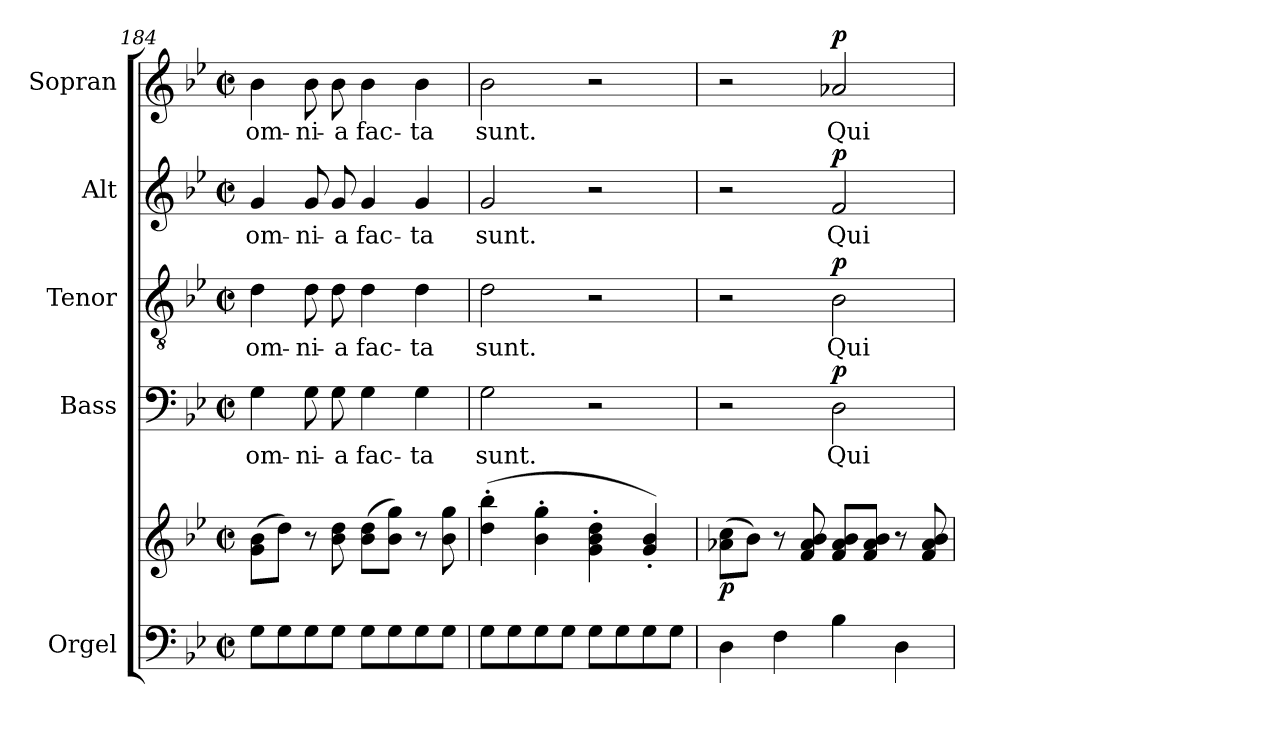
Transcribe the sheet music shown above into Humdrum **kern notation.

**kern	**kern	**dynam	**kern	**text	**dynam	**kern	**text	**dynam	**kern	**text	**dynam	**kern	**text	**dynam
*part5	*part5	*part5	*part4	*part4	*part4	*part3	*part3	*part3	*part2	*part2	*part2	*part1	*part1	*part1
*staff6	*staff5	*staff5/6	*staff4	*staff4	*staff4	*staff3	*staff3	*staff3	*staff2	*staff2	*staff2	*staff1	*staff1	*staff1
*I"Orgel	*	*	*I"Bass	*	*	*I"Tenor	*	*	*I"Alt	*	*	*I"Sopran	*	*
*I'Org.	*	*	*I'B.	*	*	*I'T.	*	*	*I'A.	*	*	*I'S.	*	*
*clefF4	*clefG2	*	*clefF4	*	*	*clefGv2	*	*	*clefG2	*	*	*clefG2	*	*
*k[b-e-]	*k[b-e-]	*	*k[b-e-]	*	*	*k[b-e-]	*	*	*k[b-e-]	*	*	*k[b-e-]	*	*
*B-:	*B-:	*	*B-:	*	*	*B-:	*	*	*B-:	*	*	*B-:	*	*
*M2/2	*M2/2	*	*M2/2	*	*	*M2/2	*	*	*M2/2	*	*	*M2/2	*	*
*met(c|)	*met(c|)	*	*met(c|)	*	*	*met(c|)	*	*	*met(c|)	*	*	*met(c|)	*	*
=184	=184	=184	=184	=184	=184	=184	=184	=184	=184	=184	=184	=184	=184	=184
!	!	!	!	!LO:LY:b	!	!	!LO:LY:b	!	!	!LO:LY:b	!	!	!LO:LY:b	!
8G\L	(>8g\ 8b-\L	.	4G\	om-	.	4d\	om-	.	4g/	om-	.	4b-\	om-	.
8G\	8dd\J)	.	.	.	.	.	.	.	.	.	.	.	.	.
!	!	!	!	!LO:LY:b	!	!	!LO:LY:b	!	!	!LO:LY:b	!	!	!LO:LY:b	!
8G\	8r	.	8G\	-ni-	.	8d\	-ni-	.	8g/	-ni-	.	8b-\	-ni-	.
!	!	!	!	!LO:LY:b	!	!	!LO:LY:b	!	!	!LO:LY:b	!	!	!LO:LY:b	!
8G\J	8b-\ 8dd\	.	8G\	-a	.	8d\	-a	.	8g/	-a	.	8b-\	-a	.
!	!	!	!	!LO:LY:b	!	!	!LO:LY:b	!	!	!LO:LY:b	!	!	!LO:LY:b	!
8G\L	(>8b-\ 8dd\L	.	4G\	fac-	.	4d\	fac-	.	4g/	fac-	.	4b-\	fac-	.
8G\	8b-\ 8gg\J)	.	.	.	.	.	.	.	.	.	.	.	.	.
!	!	!	!	!LO:LY:b	!	!	!LO:LY:b	!	!	!LO:LY:b	!	!	!LO:LY:b	!
8G\	8r	.	4G\	-ta	.	4d\	-ta	.	4g/	-ta	.	4b-\	-ta	.
8G\J	8b-\ 8gg\	.	.	.	.	.	.	.	.	.	.	.	.	.
=185	=185	=185	=185	=185	=185	=185	=185	=185	=185	=185	=185	=185	=185	=185
!	!	!	!	!LO:LY:b	!	!	!LO:LY:b	!	!	!LO:LY:b	!	!	!LO:LY:b	!
8G\L	(>4dd\'> 4bb-\'>	.	2G\	sunt.	.	2d\	sunt.	.	2g/	sunt.	.	2b-\	sunt.	.
8G\	.	.	.	.	.	.	.	.	.	.	.	.	.	.
8G\	4b-\'> 4gg\'>	.	.	.	.	.	.	.	.	.	.	.	.	.
8G\J	.	.	.	.	.	.	.	.	.	.	.	.	.	.
8G\L	4g\'> 4b-\'> 4dd\'>	.	2r	.	.	2r	.	.	2r	.	.	2r	.	.
8G\	.	.	.	.	.	.	.	.	.	.	.	.	.	.
8G\	4g/'< 4b-/'<)	.	.	.	.	.	.	.	.	.	.	.	.	.
8G\J	.	.	.	.	.	.	.	.	.	.	.	.	.	.
!!LO:LB:g=z
=186	=186	=186	=186	=186	=186	=186	=186	=186	=186	=186	=186	=186	=186	=186
!	!	!LO:DY:b	!	!	!	!	!	!	!	!	!	!	!	!
4D\	(>8a-X\ 8cc\L	p	2r	.	.	2r	.	.	2r	.	.	2r	.	.
.	8b-\J)	.	.	.	.	.	.	.	.	.	.	.	.	.
4F\	8r	.	.	.	.	.	.	.	.	.	.	.	.	.
.	8f/ 8a-/ 8b-/	.	.	.	.	.	.	.	.	.	.	.	.	.
!	!	!	!	!LO:LY:b	!LO:DY:a	!	!LO:LY:b	!LO:DY:a	!	!LO:LY:b	!LO:DY:a	!	!LO:LY:b	!LO:DY:a
4B-\	8f/ 8a-/ 8b-/L	.	2D\	Qui	p	2B-\	Qui	p	2f/	Qui	p	2a-X/	Qui	p
.	8f/ 8a-/ 8b-/J	.	.	.	.	.	.	.	.	.	.	.	.	.
4D\	8r	.	.	.	.	.	.	.	.	.	.	.	.	.
.	8f/ 8a-/ 8b-/	.	.	.	.	.	.	.	.	.	.	.	.	.
=	=	=	=	=	=	=	=	=	=	=	=	=	=	=
*-	*-	*-	*-	*-	*-	*-	*-	*-	*-	*-	*-	*-	*-	*-
